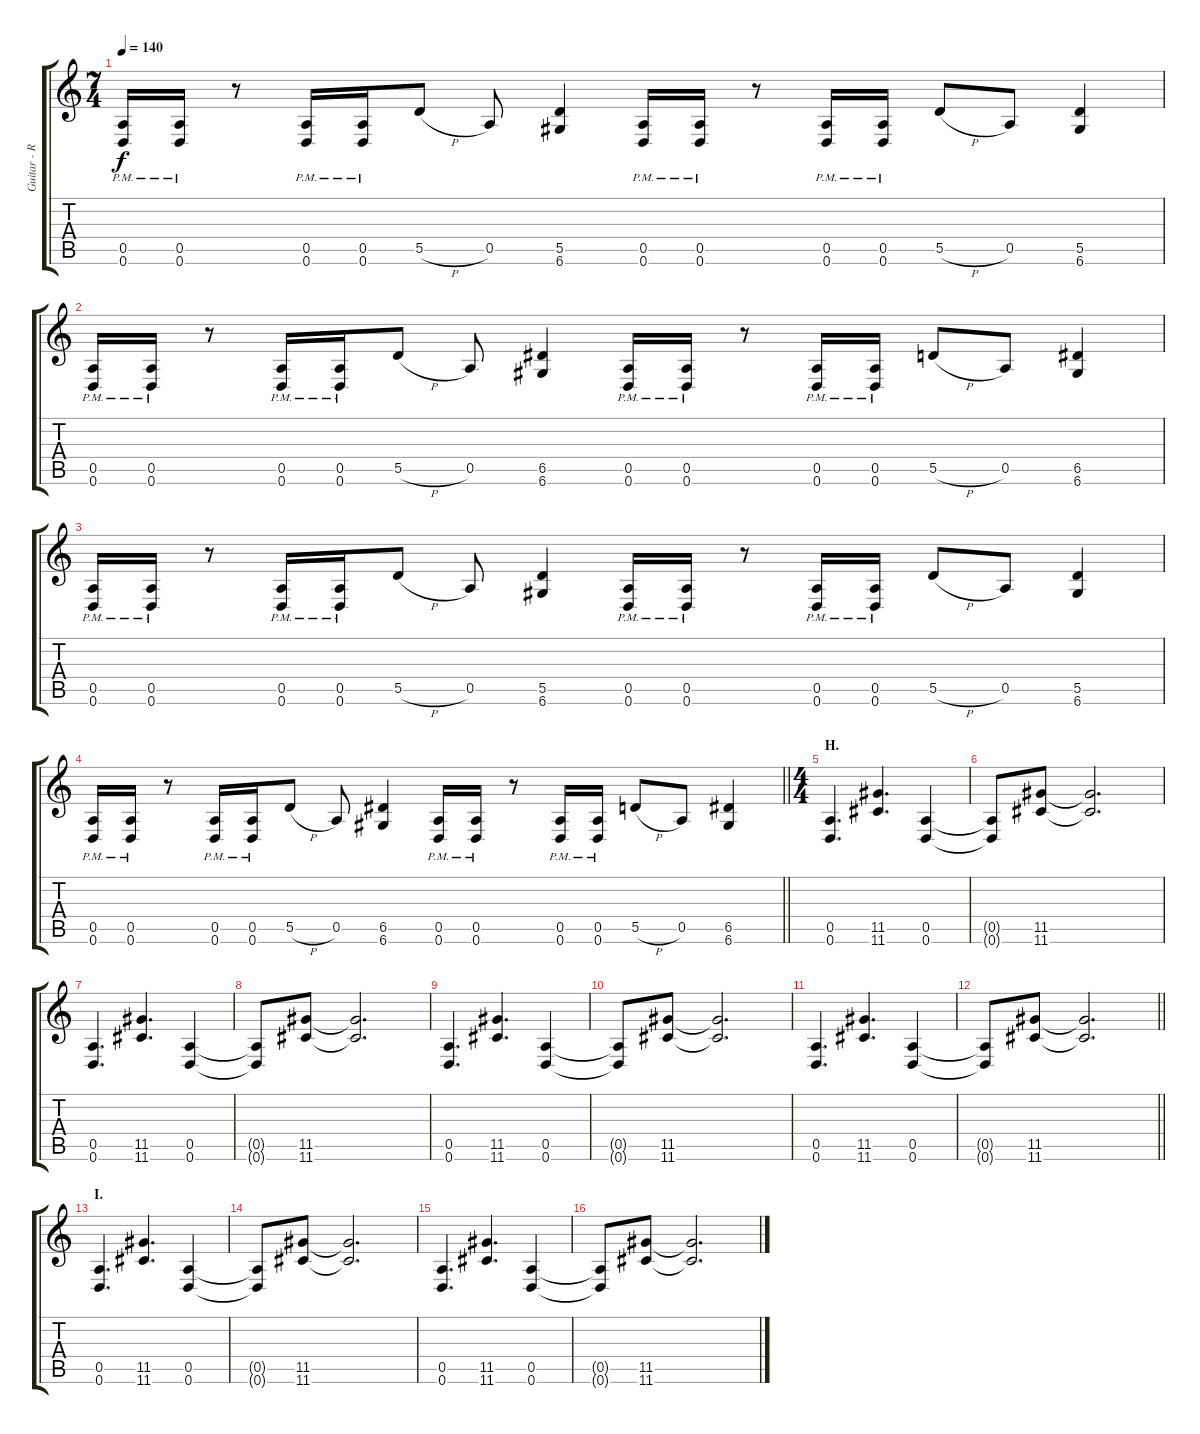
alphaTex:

\track ("Guitar - Right" "Guitar - R") {instrument distortionguitar}
\staff {score tabs}
\tuning (E4 B3 G3 D3 A2 D2) {hide}
\ts (7 4)
\tempo 140
\clef g2
\ks c
(0.5{pm} 0.6{pm}).16{dy f} (0.5{pm} 0.6{pm}).16 r.8 (0.5{pm} 0.6{pm}).16 (0.5{pm} 0.6{pm}).16 5.5{h}.8 0.5.8 (5.5 6.6).4 (0.5{pm} 0.6{pm}).16 (0.5{pm} 0.6{pm}).16 r.8 (0.5{pm} 0.6{pm}).16 (0.5{pm} 0.6{pm}).16 5.5{h}.8 0.5.8 (5.5 6.6).4 |
(0.5{pm} 0.6{pm}).16 (0.5{pm} 0.6{pm}).16 r.8 (0.5{pm} 0.6{pm}).16 (0.5{pm} 0.6{pm}).16 5.5{h}.8 0.5.8 (6.5 6.6).4 (0.5{pm} 0.6{pm}).16 (0.5{pm} 0.6{pm}).16 r.8 (0.5{pm} 0.6{pm}).16 (0.5{pm} 0.6{pm}).16 5.5{h}.8 0.5.8 (6.5 6.6).4 |
(0.5{pm} 0.6{pm}).16 (0.5{pm} 0.6{pm}).16 r.8 (0.5{pm} 0.6{pm}).16 (0.5{pm} 0.6{pm}).16 5.5{h}.8 0.5.8 (5.5 6.6).4 (0.5{pm} 0.6{pm}).16 (0.5{pm} 0.6{pm}).16 r.8 (0.5{pm} 0.6{pm}).16 (0.5{pm} 0.6{pm}).16 5.5{h}.8 0.5.8 (5.5 6.6).4 |
\barLineRight lightlight
(0.5{pm} 0.6{pm}).16 (0.5{pm} 0.6{pm}).16 r.8 (0.5{pm} 0.6{pm}).16 (0.5{pm} 0.6{pm}).16 5.5{h}.8 0.5.8 (6.5 6.6).4 (0.5{pm} 0.6{pm}).16 (0.5{pm} 0.6{pm}).16 r.8 (0.5{pm} 0.6{pm}).16 (0.5{pm} 0.6{pm}).16 5.5{h}.8 0.5.8 (6.5 6.6).4 |
\ts (4 4)
\section ("" "H.")
(0.5 0.6).4{d} (11.5 11.6).4{d} (0.5 0.6).4 |
(0.5{t} 0.6{t}).8 (11.5 11.6).8 (11.5{t} 11.6{t}).2{d} |
(0.5 0.6).4{d} (11.5 11.6).4{d} (0.5 0.6).4 |
(0.5{t} 0.6{t}).8 (11.5 11.6).8 (11.5{t} 11.6{t}).2{d} |
(0.5 0.6).4{d} (11.5 11.6).4{d} (0.5 0.6).4 |
(0.5{t} 0.6{t}).8 (11.5 11.6).8 (11.5{t} 11.6{t}).2{d} |
(0.5 0.6).4{d} (11.5 11.6).4{d} (0.5 0.6).4 |
\barLineRight lightlight
(0.5{t} 0.6{t}).8 (11.5 11.6).8 (11.5{t} 11.6{t}).2{d} |
\section ("" "I.")
(0.5 0.6).4{d} (11.5 11.6).4{d} (0.5 0.6).4 |
(0.5{t} 0.6{t}).8 (11.5 11.6).8 (11.5{t} 11.6{t}).2{d} |
(0.5 0.6).4{d} (11.5 11.6).4{d} (0.5 0.6).4 |
(0.5{t} 0.6{t}).8 (11.5 11.6).8 (11.5{t} 11.6{t}).2{d}
